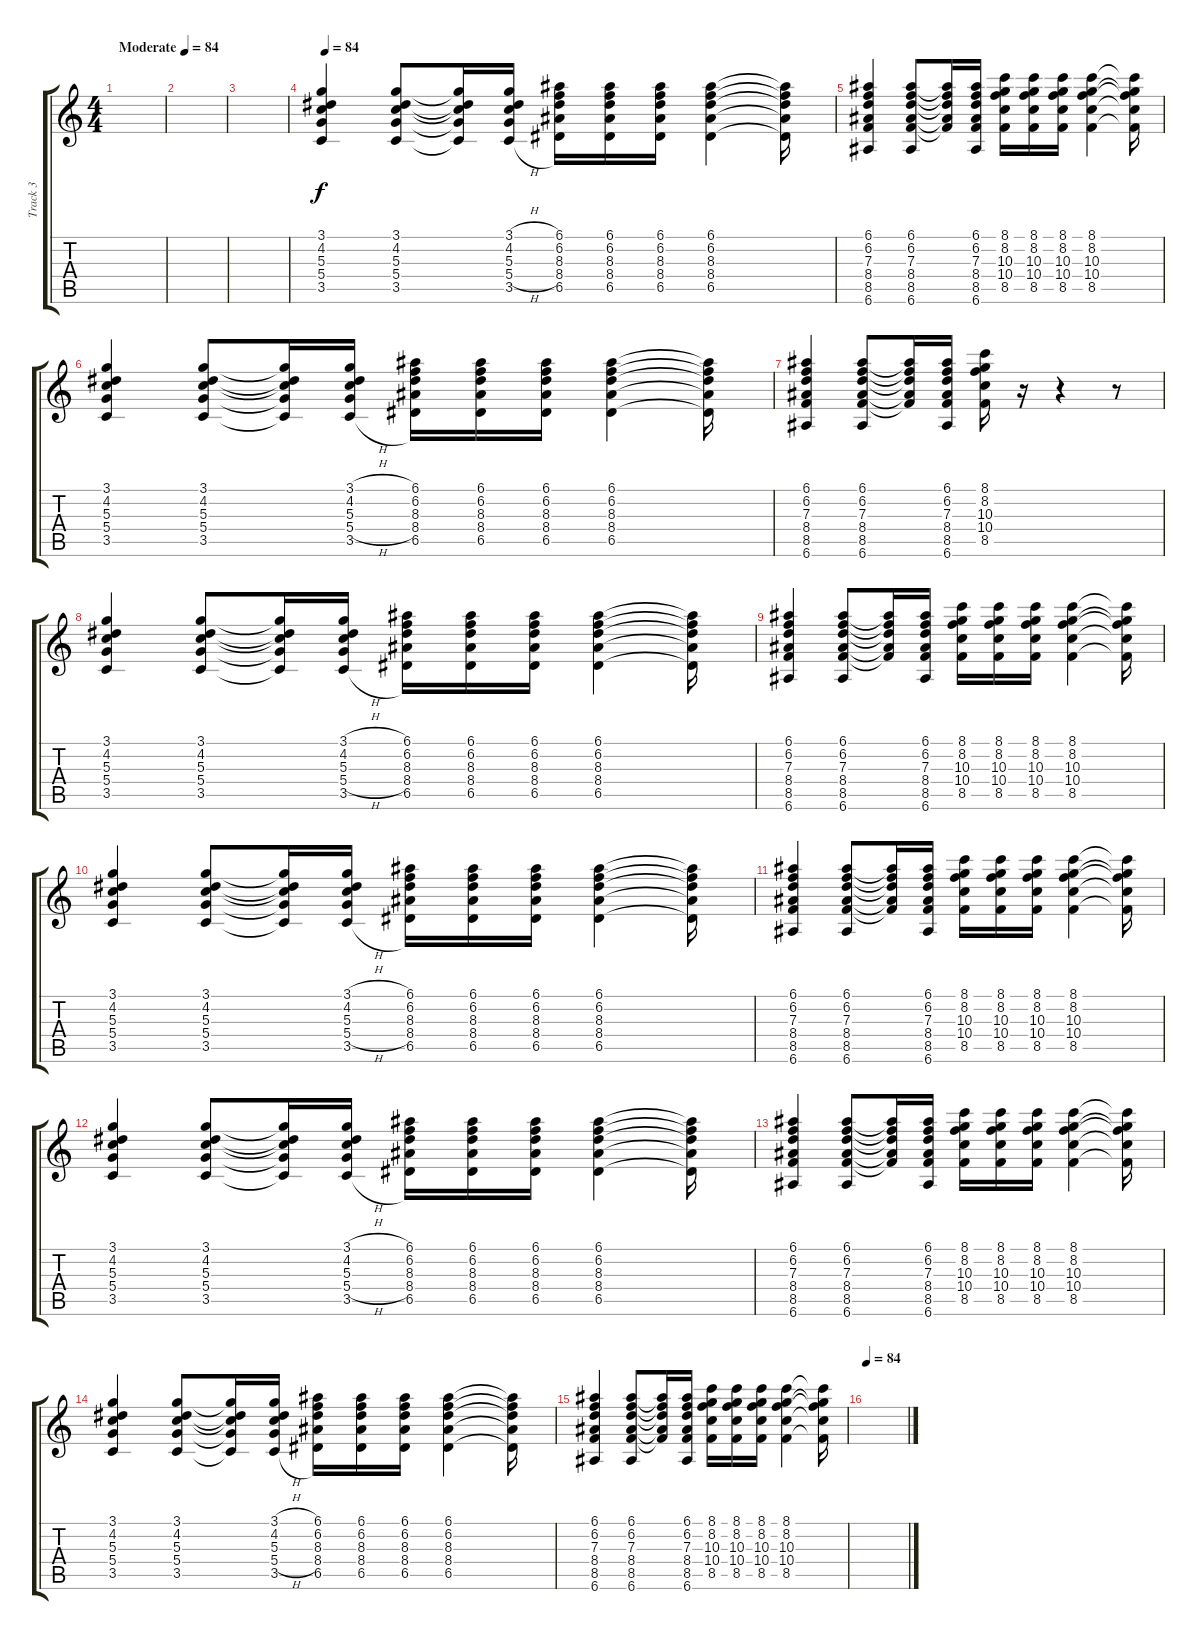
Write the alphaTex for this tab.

\track ("Track 3" "Track 3") {instrument acousticguitarsteel}
\staff {score tabs}
\tuning (E4 B3 G3 D3 A2 E2) {hide}
\ts (4 4)
\tempo (84 "Moderate")
\tempo 105
\tempo (84 "Moderate")
\clef g2
\ks c
|
|
|
\tempo 84
(3.1 4.2 5.3 5.4 3.5).4{volume 8} (3.1 4.2 5.3 5.4 3.5).8 (3.1{t} 4.2{t} 5.3{t} 5.4{t} 3.5{t}).16 (3.1{h} 4.2{h} 5.3{h} 5.4{h} 3.5{h}).16 (6.1 6.2 8.3 8.4 6.5).16 (6.1 6.2 8.3 8.4 6.5).16 (6.1 6.2 8.3 8.4 6.5).16 (6.1 6.2 8.3 8.4 6.5).4 (6.1{t} 6.2{t} 8.3{t} 8.4{t} 6.5{t}).16 |
(6.1 6.2 7.3 8.4 8.5 6.6).4 (6.1 6.2 7.3 8.4 8.5 6.6).8 (6.1{t} 6.2{t} 7.3{t} 8.4{t} 8.5{t}).16 (6.1 6.2 7.3 8.4 8.5 6.6).16 (8.1 8.2 10.3 10.4 8.5).16 (8.1 8.2 10.3 10.4 8.5).16 (8.1 8.2 10.3 10.4 8.5).16 (8.1 8.2 10.3 10.4 8.5).4 (8.1{t} 8.2{t} 10.3{t} 10.4{t} 8.5{t}).16 |
(3.1 4.2 5.3 5.4 3.5).4 (3.1 4.2 5.3 5.4 3.5).8 (3.1{t} 4.2{t} 5.3{t} 5.4{t} 3.5{t}).16 (3.1{h} 4.2{h} 5.3{h} 5.4{h} 3.5{h}).16 (6.1 6.2 8.3 8.4 6.5).16 (6.1 6.2 8.3 8.4 6.5).16 (6.1 6.2 8.3 8.4 6.5).16 (6.1 6.2 8.3 8.4 6.5).4 (6.1{t} 6.2{t} 8.3{t} 8.4{t} 6.5{t}).16 |
(6.1 6.2 7.3 8.4 8.5 6.6).4 (6.1 6.2 7.3 8.4 8.5 6.6).8 (6.1{t} 6.2{t} 7.3{t} 8.4{t} 8.5{t}).16 (6.1 6.2 7.3 8.4 8.5 6.6).16 (8.1 8.2 10.3 10.4 8.5).16 r.16 r.4 r.8 |
(3.1 4.2 5.3 5.4 3.5).4 (3.1 4.2 5.3 5.4 3.5).8 (3.1{t} 4.2{t} 5.3{t} 5.4{t} 3.5{t}).16 (3.1{h} 4.2{h} 5.3{h} 5.4{h} 3.5{h}).16 (6.1 6.2 8.3 8.4 6.5).16 (6.1 6.2 8.3 8.4 6.5).16 (6.1 6.2 8.3 8.4 6.5).16 (6.1 6.2 8.3 8.4 6.5).4 (6.1{t} 6.2{t} 8.3{t} 8.4{t} 6.5{t}).16 |
(6.1 6.2 7.3 8.4 8.5 6.6).4 (6.1 6.2 7.3 8.4 8.5 6.6).8 (6.1{t} 6.2{t} 7.3{t} 8.4{t} 8.5{t}).16 (6.1 6.2 7.3 8.4 8.5 6.6).16 (8.1 8.2 10.3 10.4 8.5).16 (8.1 8.2 10.3 10.4 8.5).16 (8.1 8.2 10.3 10.4 8.5).16 (8.1 8.2 10.3 10.4 8.5).4 (8.1{t} 8.2{t} 10.3{t} 10.4{t} 8.5{t}).16 |
(3.1 4.2 5.3 5.4 3.5).4 (3.1 4.2 5.3 5.4 3.5).8 (3.1{t} 4.2{t} 5.3{t} 5.4{t} 3.5{t}).16 (3.1{h} 4.2{h} 5.3{h} 5.4{h} 3.5{h}).16 (6.1 6.2 8.3 8.4 6.5).16 (6.1 6.2 8.3 8.4 6.5).16 (6.1 6.2 8.3 8.4 6.5).16 (6.1 6.2 8.3 8.4 6.5).4 (6.1{t} 6.2{t} 8.3{t} 8.4{t} 6.5{t}).16 |
(6.1 6.2 7.3 8.4 8.5 6.6).4 (6.1 6.2 7.3 8.4 8.5 6.6).8 (6.1{t} 6.2{t} 7.3{t} 8.4{t} 8.5{t}).16 (6.1 6.2 7.3 8.4 8.5 6.6).16 (8.1 8.2 10.3 10.4 8.5).16 (8.1 8.2 10.3 10.4 8.5).16 (8.1 8.2 10.3 10.4 8.5).16 (8.1 8.2 10.3 10.4 8.5).4 (8.1{t} 8.2{t} 10.3{t} 10.4{t} 8.5{t}).16 |
(3.1 4.2 5.3 5.4 3.5).4 (3.1 4.2 5.3 5.4 3.5).8 (3.1{t} 4.2{t} 5.3{t} 5.4{t} 3.5{t}).16 (3.1{h} 4.2{h} 5.3{h} 5.4{h} 3.5{h}).16 (6.1 6.2 8.3 8.4 6.5).16 (6.1 6.2 8.3 8.4 6.5).16 (6.1 6.2 8.3 8.4 6.5).16 (6.1 6.2 8.3 8.4 6.5).4 (6.1{t} 6.2{t} 8.3{t} 8.4{t} 6.5{t}).16 |
(6.1 6.2 7.3 8.4 8.5 6.6).4 (6.1 6.2 7.3 8.4 8.5 6.6).8 (6.1{t} 6.2{t} 7.3{t} 8.4{t} 8.5{t}).16 (6.1 6.2 7.3 8.4 8.5 6.6).16 (8.1 8.2 10.3 10.4 8.5).16 (8.1 8.2 10.3 10.4 8.5).16 (8.1 8.2 10.3 10.4 8.5).16 (8.1 8.2 10.3 10.4 8.5).4 (8.1{t} 8.2{t} 10.3{t} 10.4{t} 8.5{t}).16 |
(3.1 4.2 5.3 5.4 3.5).4 (3.1 4.2 5.3 5.4 3.5).8 (3.1{t} 4.2{t} 5.3{t} 5.4{t} 3.5{t}).16 (3.1{h} 4.2{h} 5.3{h} 5.4{h} 3.5{h}).16 (6.1 6.2 8.3 8.4 6.5).16 (6.1 6.2 8.3 8.4 6.5).16 (6.1 6.2 8.3 8.4 6.5).16 (6.1 6.2 8.3 8.4 6.5).4 (6.1{t} 6.2{t} 8.3{t} 8.4{t} 6.5{t}).16 |
(6.1 6.2 7.3 8.4 8.5 6.6).4 (6.1 6.2 7.3 8.4 8.5 6.6).8 (6.1{t} 6.2{t} 7.3{t} 8.4{t} 8.5{t}).16 (6.1 6.2 7.3 8.4 8.5 6.6).16 (8.1 8.2 10.3 10.4 8.5).16 (8.1 8.2 10.3 10.4 8.5).16 (8.1 8.2 10.3 10.4 8.5).16 (8.1 8.2 10.3 10.4 8.5).4 (8.1{t} 8.2{t} 10.3{t} 10.4{t} 8.5{t}).16 |
\tempo 84
